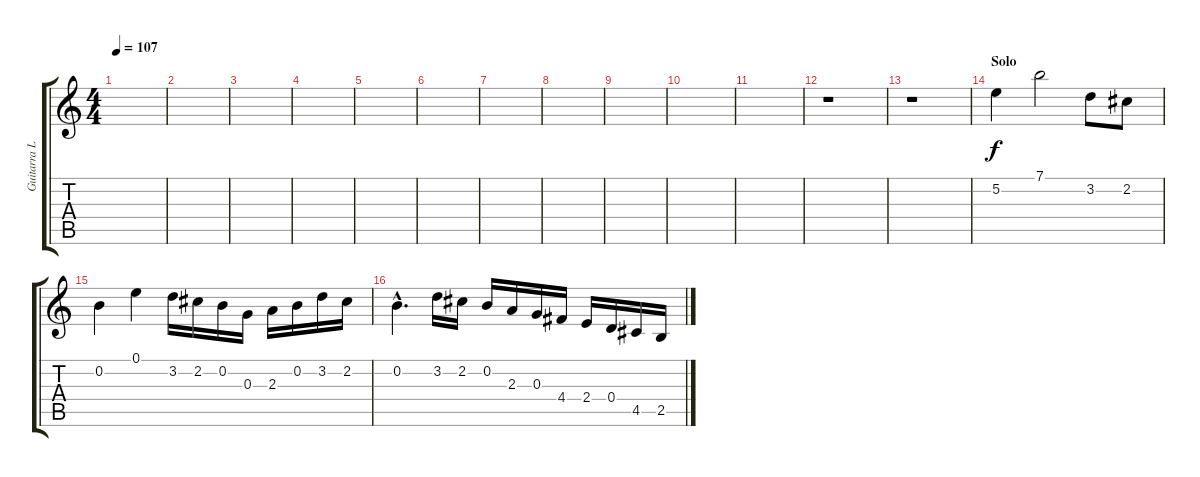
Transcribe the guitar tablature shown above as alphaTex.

\track ("Guitarra Lider" "Guitarra L") {instrument acousticguitarsteel}
\staff {score tabs}
\tuning (E4 B3 G3 D3 A2 E2) {hide}
\ts (4 4)
\tempo 107
\clef g2
\ks c
|
|
|
|
|
|
|
|
|
|
|
r.1 |
r.1 |
\section ("" "Solo")
5.2.4 7.1.2 3.2.8 2.2.8 |
0.2.4 0.1.4 3.2.16 2.2.16 0.2.16 0.3.16 2.3.16 0.2.16 3.2.16 2.2.16 |
0.2{hac}.4{d} 3.2.16 2.2.16 0.2.16 2.3.16 0.3.16 4.4.16 2.4.16 0.4.16 4.5.16 2.5{ss}.16
